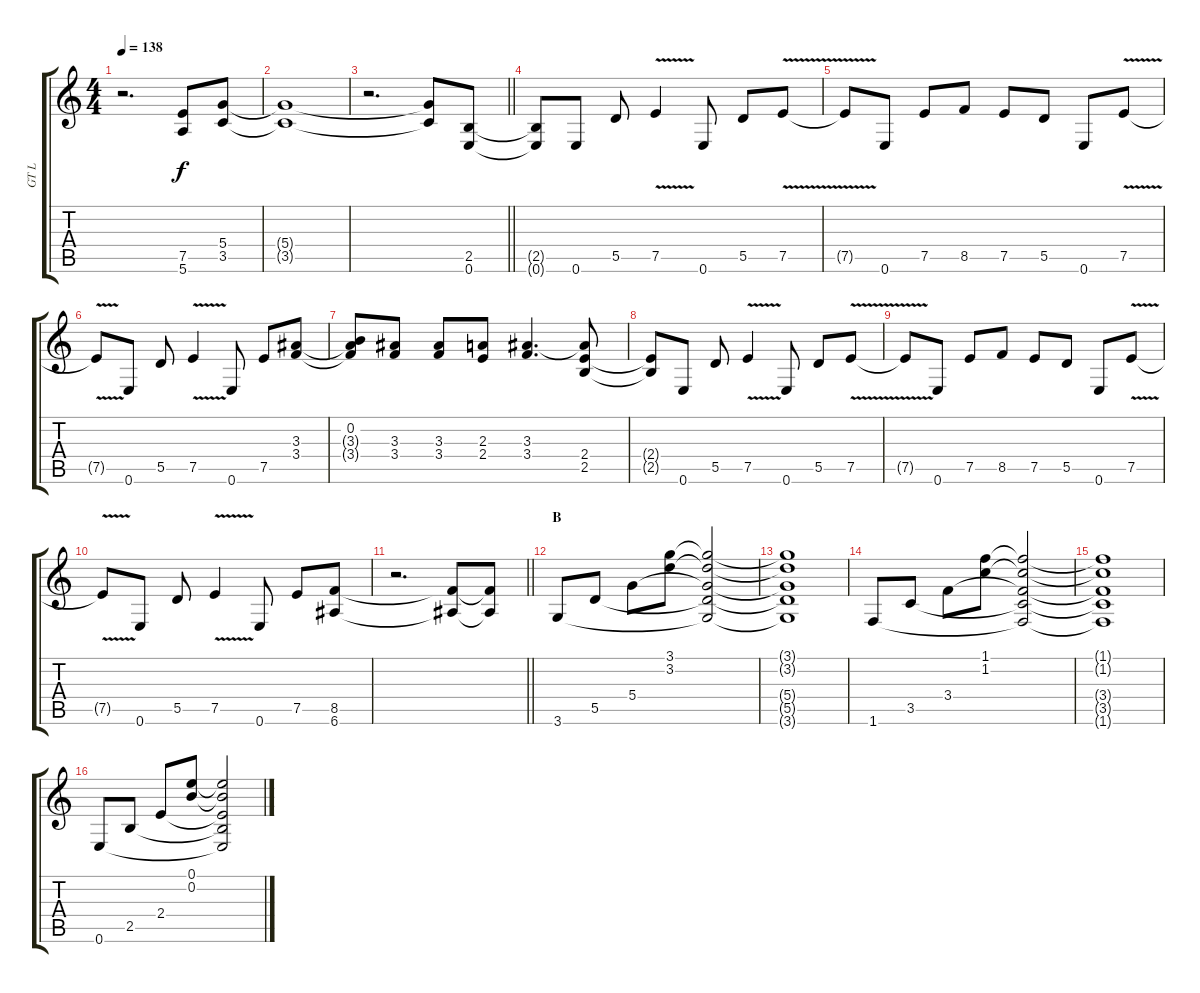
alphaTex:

\track ("GT L" "GT L") {instrument distortionguitar}
\staff {score tabs}
\tuning (E4 B3 G3 D3 A2 E2) {hide}
\ts (4 4)
\tempo 138
\clef g2
\ks c
r.2{d dy f} (7.5{t} 5.6{t}).8 (5.4 3.5).8 |
(5.4{t} 3.5{t}).1 |
\barLineRight lightlight
r.2{d} (5.4{t} 3.5{t}).8 (2.5 0.6).8 |
(2.5{t} 0.6{t}).8 0.6.8 5.5.8 7.5{v}.4 0.6.8 5.5.8 7.5{v}.8 |
7.5{t}.8 0.6.8 7.5.8 8.5.8 7.5.8 5.5.8 0.6.8 7.5{v}.8 |
7.5{t}.8 0.6.8 5.5.8 7.5{v}.4 0.6.8 7.5.8 (3.3 3.4).8 |
(0.2 3.3{t} 3.4{t}).8 (3.3 3.4).8 (3.3 3.4).8 (2.3 2.4).8 (3.3 3.4).4{d} (3.3{t} 2.4 2.5).8 |
(2.4{t} 2.5{t}).8 0.6.8 5.5.8 7.5{v}.4 0.6.8 5.5.8 7.5{v}.8 |
7.5{t}.8 0.6.8 7.5.8 8.5.8 7.5.8 5.5.8 0.6.8 7.5{v}.8 |
7.5{t}.8 0.6.8 5.5.8 7.5{v}.4 0.6.8 7.5.8 (8.5 6.6).8 |
\barLineRight lightlight
r.2{d} (8.5{t} 6.6{t}).8 (8.5{t} 6.6{t}).8 |
\section ("" "B")
3.6.8 5.5.8 5.4.8 (3.1 3.2).8 (3.1{t} 3.2{t} 5.4{t} 5.5{t} 3.6{t}).2 |
(3.1{t} 3.2{t} 5.4{t} 5.5{t} 3.6{t}).1 |
1.6.8 3.5.8 3.4.8 (1.1 1.2).8 (1.1{t} 1.2{t} 3.4{t} 3.5{t} 1.6{t}).2 |
(1.1{t} 1.2{t} 3.4{t} 3.5{t} 1.6{t}).1 |
0.6.8 2.5.8 2.4.8 (0.1 0.2).8 (0.1{t} 0.2{t} 2.4{t} 2.5{t} 0.6{t}).2
